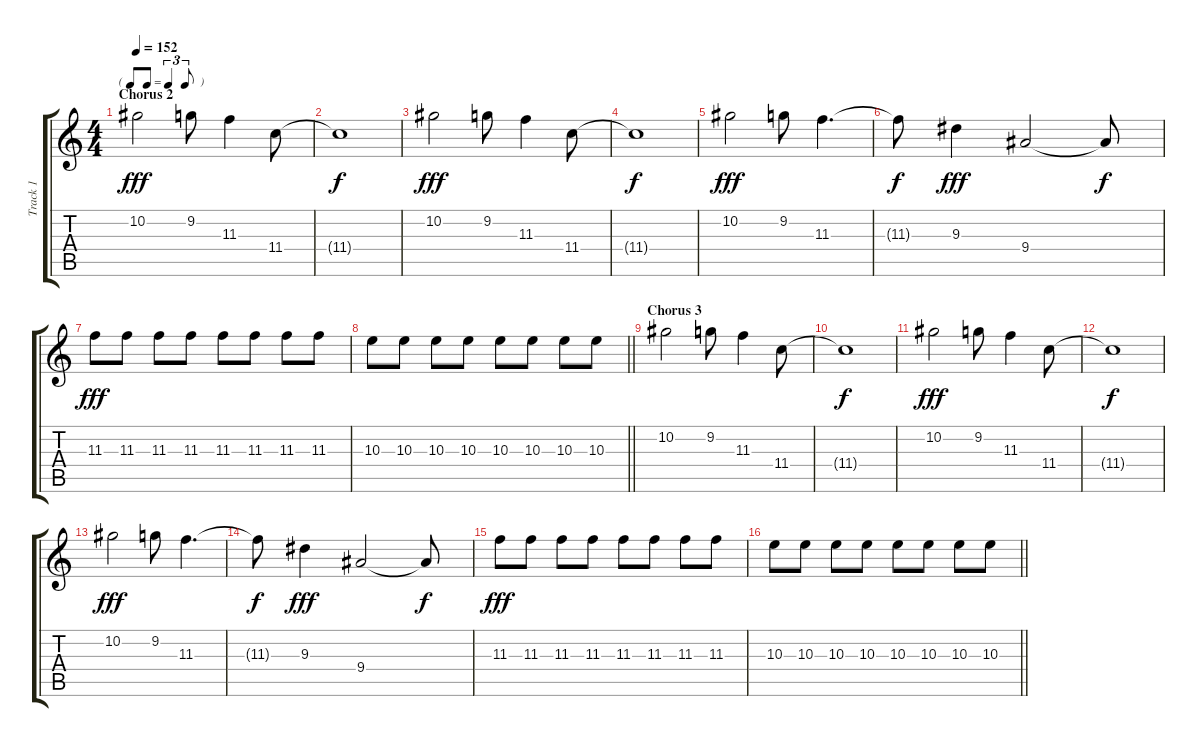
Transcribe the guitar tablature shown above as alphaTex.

\track ("Track 1" "Track 1") {instrument distortionguitar}
\staff {score tabs}
\tuning (Eb4 Bb3 Gb3 Db3 Ab2 Db2) {hide}
\ts (4 4)
\tf triplet8th
\section ("" "Chorus 2")
\tempo 152
\clef g2
\ks c
10.2.2{dy fff} 9.2.8 11.3.4 11.4.8 |
11.4{t}.1{dy f} |
10.2.2{dy fff} 9.2.8 11.3.4 11.4.8 |
11.4{t}.1{dy f} |
10.2.2{dy fff} 9.2.8 11.3.4{d} |
11.3{t}.8{dy f} 9.3.4{dy fff} 9.4.2 9.4{t}.8{dy f} |
11.3.8{dy fff} 11.3.8 11.3.8 11.3.8 11.3.8 11.3.8 11.3.8 11.3.8 |
\barLineRight lightlight
10.3.8 10.3.8 10.3.8 10.3.8 10.3.8 10.3.8 10.3.8 10.3.8 |
\section ("" "Chorus 3")
10.2.2 9.2.8 11.3.4 11.4.8 |
11.4{t}.1{dy f} |
10.2.2{dy fff} 9.2.8 11.3.4 11.4.8 |
11.4{t}.1{dy f} |
10.2.2{dy fff} 9.2.8 11.3.4{d} |
11.3{t}.8{dy f} 9.3.4{dy fff} 9.4.2 9.4{t}.8{dy f} |
11.3.8{dy fff} 11.3.8 11.3.8 11.3.8 11.3.8 11.3.8 11.3.8 11.3.8 |
\barLineRight lightlight
10.3.8 10.3.8 10.3.8 10.3.8 10.3.8 10.3.8 10.3.8 10.3.8
